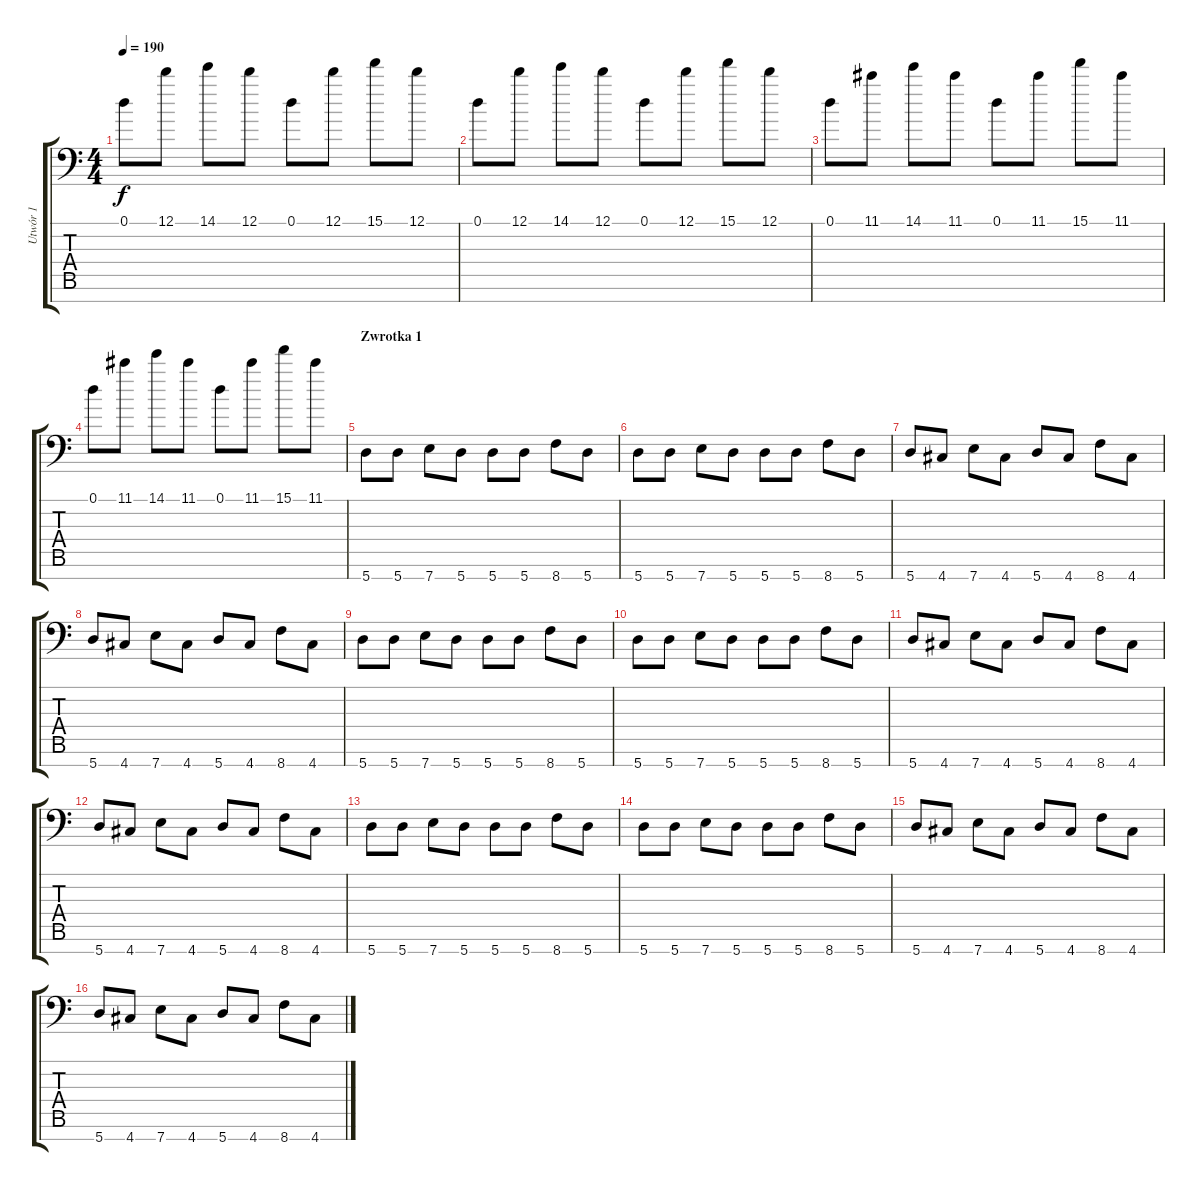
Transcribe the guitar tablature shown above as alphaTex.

\track ("Utwór 1" "Utwór 1") {instrument electricguitarmuted}
\staff {score tabs}
\tuning (D4 A3 F3 C3 G2 D2 A1) {hide}
\ts (4 4)
\tempo 190
\clef f4
\ks c
0.1.8{dy f} 12.1.8 14.1.8 12.1.8 0.1.8 12.1.8 15.1.8 12.1.8 |
0.1.8 12.1.8 14.1.8 12.1.8 0.1.8 12.1.8 15.1.8 12.1.8 |
0.1.8 11.1.8 14.1.8 11.1.8 0.1.8 11.1.8 15.1.8 11.1.8 |
0.1.8 11.1.8 14.1.8 11.1.8 0.1.8 11.1.8 15.1.8 11.1.8 |
\section ("" "Zwrotka 1")
5.7.8{instrument distortionguitar} 5.7.8 7.7.8 5.7.8 5.7.8 5.7.8 8.7.8 5.7.8 |
5.7.8 5.7.8 7.7.8 5.7.8 5.7.8 5.7.8 8.7.8 5.7.8 |
5.7.8 4.7.8 7.7.8 4.7.8 5.7.8 4.7.8 8.7.8 4.7.8 |
5.7.8 4.7.8 7.7.8 4.7.8 5.7.8 4.7.8 8.7.8 4.7.8 |
5.7.8{instrument distortionguitar} 5.7.8 7.7.8 5.7.8 5.7.8 5.7.8 8.7.8 5.7.8 |
5.7.8 5.7.8 7.7.8 5.7.8 5.7.8 5.7.8 8.7.8 5.7.8 |
5.7.8 4.7.8 7.7.8 4.7.8 5.7.8 4.7.8 8.7.8 4.7.8 |
5.7.8 4.7.8 7.7.8 4.7.8 5.7.8 4.7.8 8.7.8 4.7.8 |
5.7.8{instrument distortionguitar} 5.7.8 7.7.8 5.7.8 5.7.8 5.7.8 8.7.8 5.7.8 |
5.7.8 5.7.8 7.7.8 5.7.8 5.7.8 5.7.8 8.7.8 5.7.8 |
5.7.8 4.7.8 7.7.8 4.7.8 5.7.8 4.7.8 8.7.8 4.7.8 |
5.7.8 4.7.8 7.7.8 4.7.8 5.7.8 4.7.8 8.7.8 4.7.8
